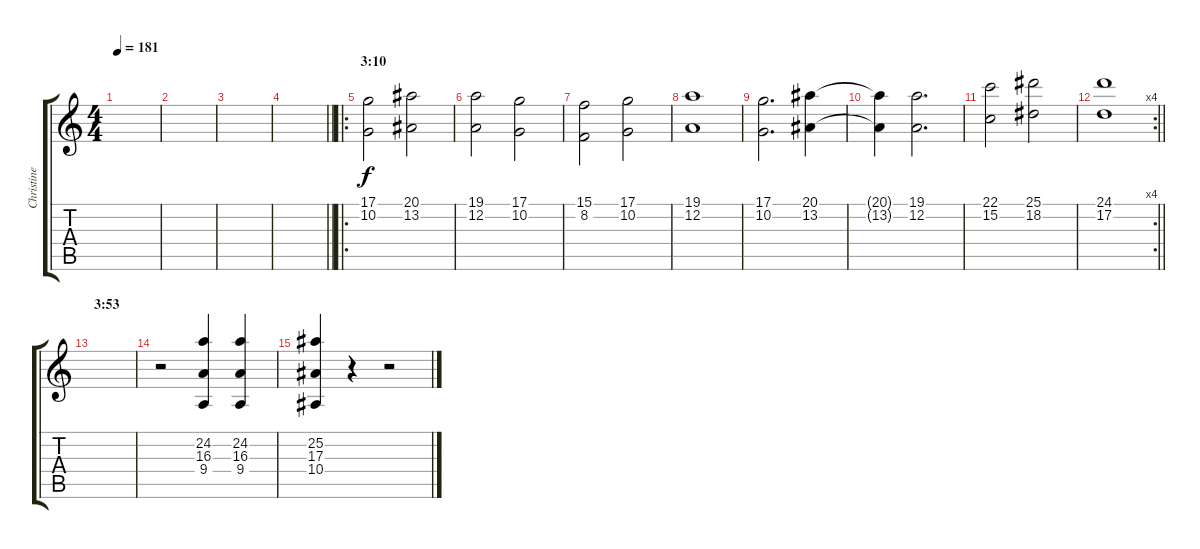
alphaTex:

\track ("Christine S." "Christine ") {instrument pad8sweep}
\staff {score tabs}
\tuning (D4 A3 F3 C3 G2 D2) {hide}
\ts (4 4)
\tempo 181
\clef g2
\ks c
|
|
|
\barLineRight lightlight
|
\ro
\section ("" "3:10")
(17.1 10.2).2{volume 9 instrument pad8sweep} (20.1 13.2).2 |
(19.1 12.2).2 (17.1 10.2).2 |
(15.1 8.2).2 (17.1 10.2).2 |
(19.1 12.2).1 |
(17.1 10.2).2{d} (20.1 13.2).4 |
(20.1{t} 13.2{t}).4 (19.1 12.2).2{d} |
(22.1 15.2).2 (25.1 18.2).2 |
\rc 4
\barLineRight lightlight
(24.1 17.2).1 |
\section ("" "3:53")
|
r.2{volume 10 instrument orchestrahit} (24.2 16.3 9.4).4 (24.2 16.3 9.4).4 |
(25.2 17.3 10.4).4 r.4 r.2
